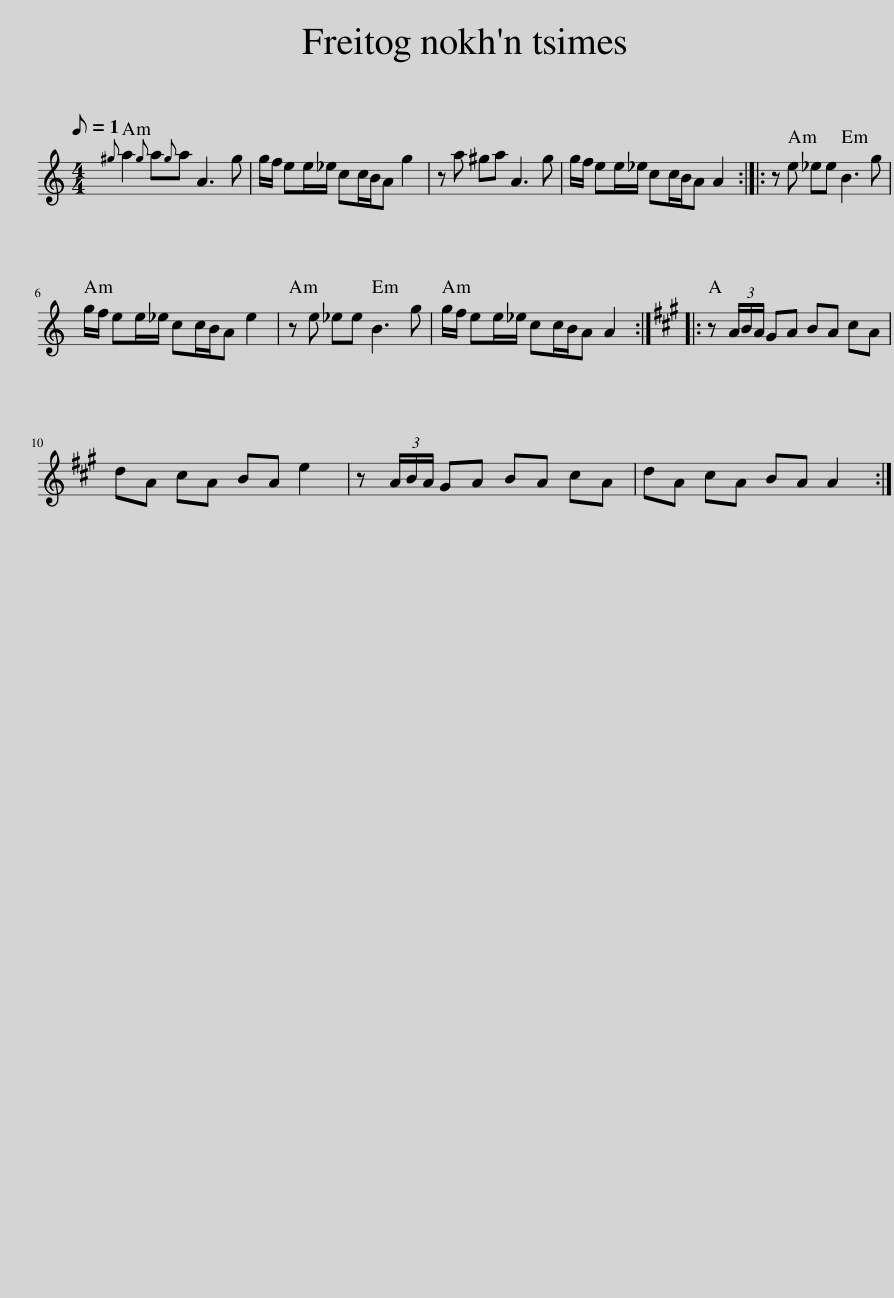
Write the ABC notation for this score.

X:1
L:1/8
Q:1/8=1
M:4/4
I:linebreak $
K:C
V:1 treble
V:1
{^g} a2{g} a{g}a A3 g | g/f/ ee/_e/ cc/B/A g2 | z a ^ga A3 g | g/f/ ee/_e/ cc/B/A A2 :: z e _ee B3 g |$ %5
 g/f/ ee/_e/ cc/B/A e2 | z e _ee B3 g | g/f/ ee/_e/ cc/B/A A2 ::[K:A] z (3A/B/A/ GA BA cA |$ dA cA BA e2 | %10
 z (3A/B/A/ GA BA cA | dA cA BA A2 :| %12
